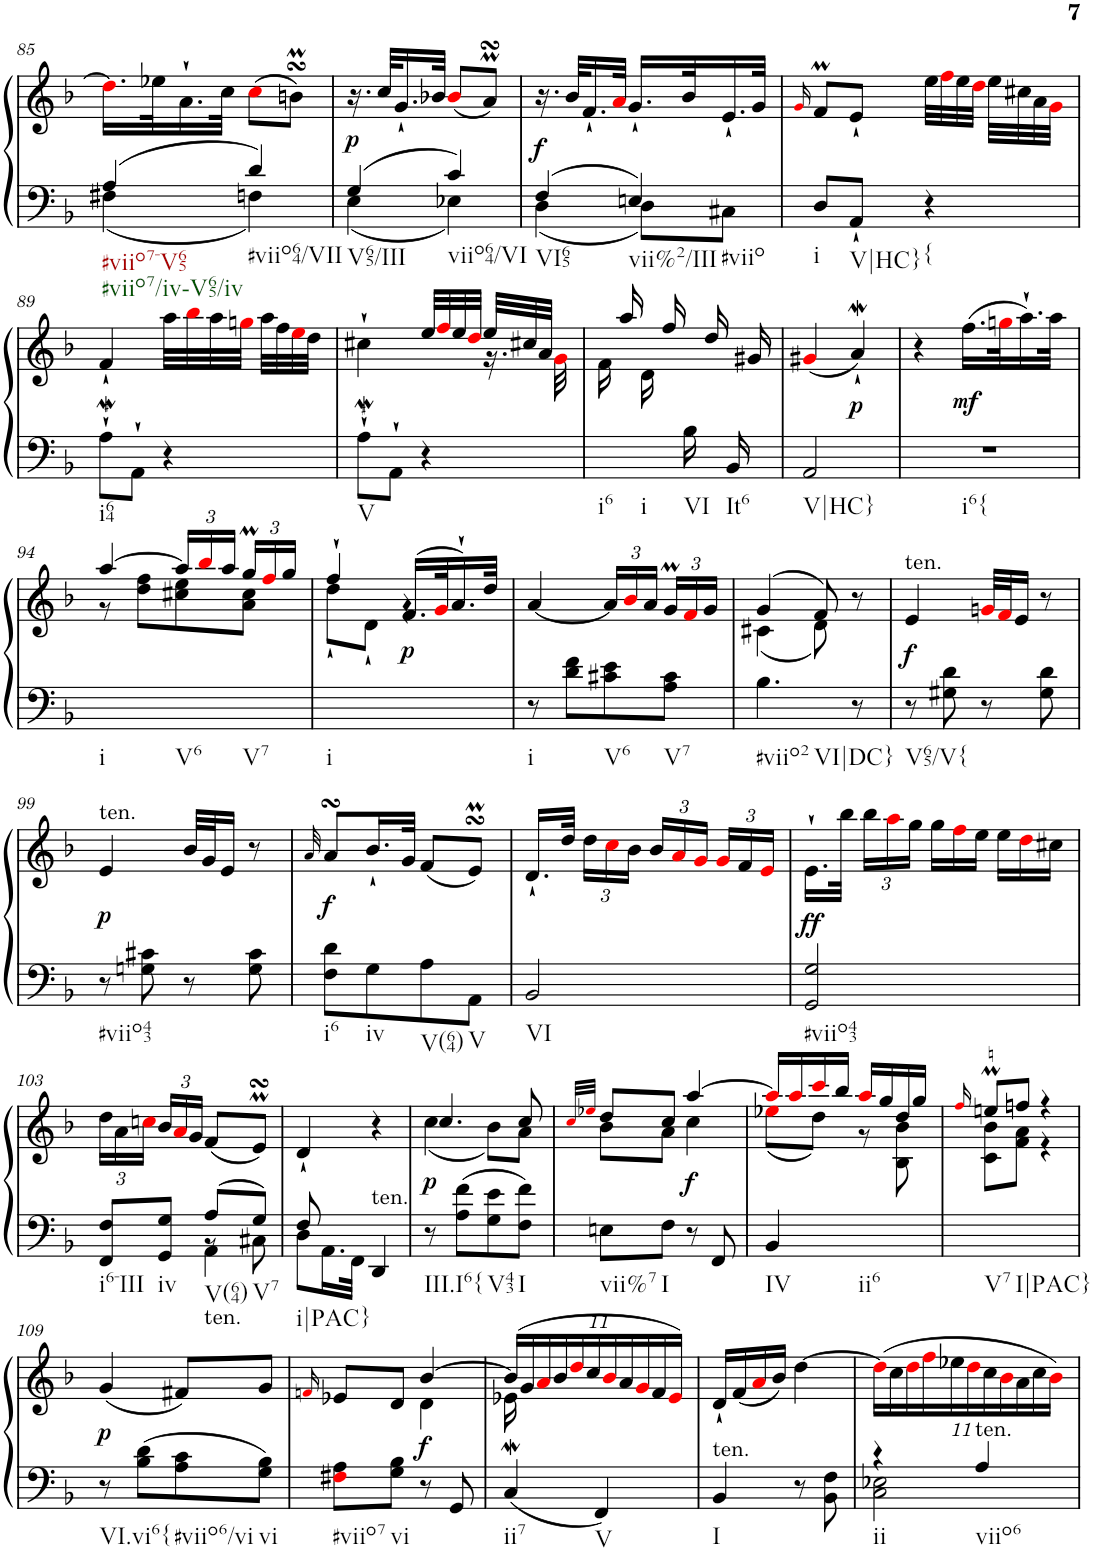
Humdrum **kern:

**kern	**kern	**dynam
*part1	*part1	*part1
*staff2	*staff1	*staff1/2
*I"Harpsichord	*	*
*I'Hch.	*	*
!!LO:PB:g=z
*clefF4	*clefG2	*
*k[b-]	*k[b-]	*
*M2/4	*M2/4	*
=85	=85	=85
*^	*	*
4A/	4F#X\	16.ddi\LL]	.
.	.	32ee-X\K	.
.	.	16.a`\	.
.	.	32cc\JJk	.
4d/	4Fn\	(>8cci\L	.
.	.	8bnsSsSm\J)	.
=86	=86	=86	=86
!	!	!	!LO:DY:b
4G/	4E\	16.r	p
.	.	32cc/KLL	.
.	.	16.g`/	.
.	.	32b-X/JJk	.
4c/	4E-X\	(<8b-i/L	.
.	.	8amsSsS/J)	.
=87	=87	=87	=87
!	!	!	!LO:DY:b
4F/	4D\	16.r	f
.	.	32b-/KLL	.
.	.	16.f`/	.
.	.	32ai/JJk	.
4En/	8D\L	16.g`/LL	.
.	.	32b-/K	.
.	8C#X\J	16.e`/	.
.	.	32g/JJk	.
*v	*v	*	*
=88	=88	=88
.	16qgi/	.
8D/L	8fM/L	.
8AA`/J	8e`/J	.
4r	32ee\LLL	.
.	32ffi\	.
.	32ee\	.
.	32ddi\JJJ	.
.	32ee\LLL	.
.	32cc#X\	.
.	32a\	.
.	32gi\JJJ	.
!!LO:LB:g=z
=89	=89	=89
8AW`\L	4f`/	.
8AA`\J	.	.
4r	32aa\LLL	.
.	32bb-i\	.
.	32aa\	.
.	32ggni\JJJ	.
.	32aa\LLL	.
.	32ff\	.
.	32eei\	.
.	32dd\JJJ	.
=90	=90	=90
*	*^	*
8AW`\L	4cc#X`\	4.ryy	.
8AA`\J	.	.	.
4r	32ee/LLL	.	.
.	32ffi/	.	.
.	32ee/	.	.
.	32ddi/JJJ	.	.
.	32ee/LLL	16.r	.
.	32cc#X/	.	.
.	32a/JJJ	.	.
.	32ryy	32gi\	.
=91	=91	=91	=91
4ryy	16ryy	16f\	.
.	16aa/	16ryy	.
.	16ryy	16d\	.
.	16ff/	4ryy	.
16B-\	16ryy	.	.
16ryy	16dd/	.	.
16BB-/	16ryy	.	.
16ryy	16g#X/	16ryy	.
*	*v	*v	*
=92	=92	=92
2AA/	(<4g#Xi/	.
!	!	!LO:DY:b
.	4aW`/)	p
=93	=93	=93
2r	4r	.
!	!	!LO:DY:b
.	(>16.ff\LL	mf
.	32ggni\K	.
.	16.aa`\)	.
.	32aa\JJk	.
!!LO:LB:g=z
=94	=94	=94
*	*^	*
2ryy	[4aa/	8r	.
.	.	8dd\ 8ff\L	.
*	*Xbrackettup	*	*
.	24aa/LL]	8cc#X\ 8ee\	.
.	24bb-i/	.	.
.	24aa/JJ	.	.
.	24ggM/LL	8a\ 8cc#\J	.
.	24ffi/	.	.
.	24gg/JJ	.	.
=95	=95	=95	=95
2ryy	4ff`/	8dd`\L	.
.	.	8d`\J	.
!	!	!	!LO:DY:b
.	(>16.f/LL	4r	p
.	32gi/K	.	.
.	16.a`/)	.	.
.	32dd/JJk	.	.
*	*v	*v	*
=96	=96	=96
8r	[4a/	.
8d\ 8f\L	.	.
8c#X\ 8e\	24a/LL]	.
.	24b-i/	.
.	24a/JJ	.
8A\ 8c#\J	24gM/LL	.
.	24fi/	.
.	24g/JJ	.
=97	=97	=97
*	*^	*
4.B-\	(>4g/	(<4c#X\	.
.	8f/)	8d\)	.
8r	8r	8ryy	.
=98	=98	=98	=98
!	!LO:TX:a:t=ten.	!	!
!	!	!	!LO:DY:b
*	*v	*v	*
8r	4e/	f
8G#X\ 8d\	.	.
8r	32gni/LLL	.
.	32fi/J	.
.	16e/JJ	.
8G#\ 8d\	8r	.
!!LO:LB:g=z
=99	=99	=99
!	!LO:TX:a:t=ten.	!
!	!	!LO:DY:b
8r	4e/	p
8Gn\ 8c#X\	.	.
8r	32b-/LLL	.
.	32g/J	.
.	16e/JJ	.
8G\ 8c#\	8r	.
=100	=100	=100
.	32qa/	.
!	!	!LO:DY:b
8F\ 8d\L	8asSsS/L	f
8G\	16.b-`/L	.
.	32g/JJk	.
8A\	(<8f/L	.
8AA\J	8esSsSm/J)	.
=101	=101	=101
2BB-/	16.d`/LL	.
.	32dd/JJk	.
.	24dd\LL	.
.	24cci\	.
.	24b-\JJ	.
.	24b-/LL	.
.	24ai/	.
.	24gi/JJ	.
.	24gi/LL	.
.	24f/	.
.	24ei/JJ	.
=102	=102	=102
!	!	!LO:DY:b
2GG/ 2G/	16.e`\LL	ff
.	32bb-\JJk	.
.	24bb-\LL	.
.	24aai\	.
.	24gg\JJ	.
*	*Xtuplet	*
.	24gg\LL	.
.	24ffi\	.
.	24ee\JJ	.
.	24ee\LL	.
.	24ddi\	.
.	24cc#X\JJ	.
!!LO:LB:g=z
=103	=103	=103
*^	*	*
*	*^	*	*
*	*	*	*tuplet	*
8FF/ 8F/L	4ryy	4ryy	24dd\LL	.
.	.	.	24a\	.
.	.	.	24ccni\JJ	.
8GG/ 8G/J	.	.	24b-/LL	.
.	.	.	24ai/	.
.	.	.	24g/JJ	.
!LO:TX:b:t=ten.	!	!	!	!
8A/L	8r	4AA\	(<8f/L	.
8G/J	8C#X\	.	8emsSsS/J)	.
*	*v	*v	*	*
=104	=104	=104	=104
8F/	8D\L	4d`/	.
4.ryy	16.AA\L	.	.
.	32FF\JJk	.	.
!	!LO:TX:a:t=ten.	!	!
.	4DD/	4r	.
=105	=105	=105	=105
*	*	*^	*
!	!	!	!	!LO:DY:b
*v	*v	*	*	*
8r	4.cc/	(<4cc\	p
8A\ 8f\L	.	.	.
8G\ 8e\	.	8b-\L)	.
8F\ 8f\J	8cc/	8a\J	.
=106	=106	=106	=106
.	32qcci/LLL	.	.
.	32qee-Xi/JJJ	.	.
8En\L	8dd/L	8b-\L	.
8F\J	8cc/J	8a\J	.
!	!	!	!LO:DY:b
8r	[4aa/	4cc\	f
8FF/	.	.	.
=107	=107	=107	=107
4BB-/	16aai/LL]	(<8ee-Xi\L	.
.	16aai/	.	.
.	16ccci/	8dd\J)	.
.	16bb-/JJ	.	.
4ryy	16aai/LL	8r	.
.	16gg/	.	.
.	16dd/	8B-\ 8b-\	.
.	16gg/JJ	.	.
=108	=108	=108	=108
.	16qffi/	.	.
2ryy	8eenm/L	8c\ 8b-\L	.
.	8ffn/J	8f\ 8a\J	.
.	4r	4r	.
!!LO:LB:g=z
=109	=109	=109	=109
!	!	!	!LO:DY:b
*	*v	*v	*
8r	(<4g/	p
8B-\ 8d\L	.	.
8A\ 8c\	8f#X/L)	.
8G\ 8B-\J	8g/J	.
=110	=110	=110
.	16qfni/	.
*	*^	*
8F#Xi\ 8A\L	8e-X/L	4ryy	.
8G\ 8B-\J	8d/J	.	.
!	!	!	!LO:DY:b
8r	[4b-/	4d\	f
8GG/	.	.	.
=111	=111	=111	=111
4CW/	(>22b-/LL]	16e-X\	.
.	22g/	.	.
.	.	4..ryy	.
.	22ai/	.	.
.	22b-/	.	.
.	22ddi/	.	.
.	22cc/	.	.
4FF/	.	.	.
.	22b-i/	.	.
.	22a/	.	.
.	22gi/	.	.
.	22f/	.	.
.	22e-i/JJ)	.	.
*	*v	*v	*
=112	=112	=112
!LO:TX:a:t=ten.	!	!
4BB-/	16d`/LL	.
.	(<16f/	.
.	16ai/	.
.	16b-/JJ)	.
8r	[4dd\	.
8BB-\ 8F\	.	.
=113	=113	=113
*^	*	*
4r	2C\ 2E-X\	(>22ddi\LL]	.
.	.	22cc\	.
.	.	22ddi\	.
.	.	22ffi\	.
.	.	22ee-X\	.
.	.	22ddi\	.
!LO:TX:a:t=ten.	!	!	!
4A/	.	.	.
.	.	22cc\	.
.	.	22b-i\	.
.	.	22a\	.
.	.	22cc\	.
.	.	22b-i\JJ)	.
*v	*v	*	*
=	=	=
*-	*-	*-
